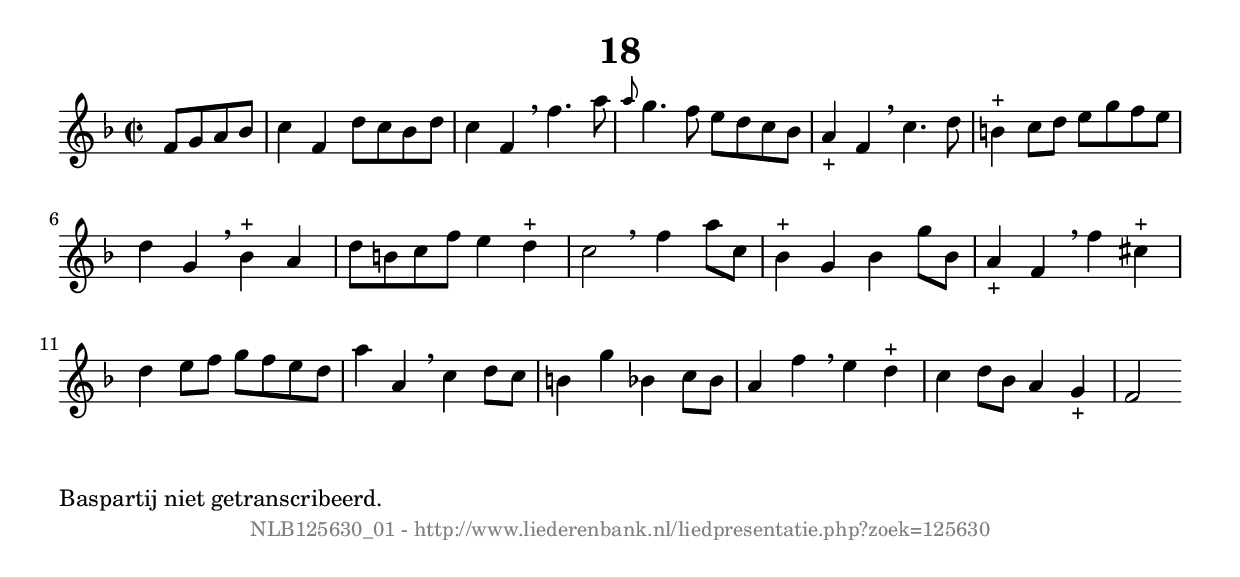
%
% produced by wce2krn 1.64 (7 June 2014)
%
\version"2.16"
#(append! paper-alist '(("long" . (cons (* 210 mm) (* 2000 mm)))))
#(set-default-paper-size "long")
sb = {\breathe}
mBreak = {\breathe }
bBreak = {\breathe }
x = {\once\override NoteHead #'style = #'cross }
gl=\glissando
itime={\override Staff.TimeSignature #'stencil = ##f }
ficta = {\once\set suggestAccidentals = ##t}
fine = {\once\override Score.RehearsalMark #'self-alignment-X = #1 \mark \markup {\italic{Fine}}}
dc = {\once\override Score.RehearsalMark #'self-alignment-X = #1 \mark \markup {\italic{D.C.}}}
dcf = {\once\override Score.RehearsalMark #'self-alignment-X = #1 \mark \markup {\italic{D.C. al Fine}}}
dcc = {\once\override Score.RehearsalMark #'self-alignment-X = #1 \mark \markup {\italic{D.C. al Coda}}}
ds = {\once\override Score.RehearsalMark #'self-alignment-X = #1 \mark \markup {\italic{D.S.}}}
dsf = {\once\override Score.RehearsalMark #'self-alignment-X = #1 \mark \markup {\italic{D.S. al Fine}}}
dsc = {\once\override Score.RehearsalMark #'self-alignment-X = #1 \mark \markup {\italic{D.S. al Coda}}}
pv = {\set Score.repeatCommands = #'((volta "1"))}
sv = {\set Score.repeatCommands = #'((volta "2"))}
tv = {\set Score.repeatCommands = #'((volta "3"))}
qv = {\set Score.repeatCommands = #'((volta "4"))}
xv = {\set Score.repeatCommands = #'((volta #f))}
\header{ tagline = ""
title = "18"
}
\score {{
\key f \major
\relative g'
{
\set melismaBusyProperties = #'()
\partial 32*16
\time 2/2
\tempo 4=120
\override Score.MetronomeMark #'transparent = ##t
\override Score.RehearsalMark #'break-visibility = #(vector #t #t #f)
f8 g a bes c4 f, d'8 c bes d c4 f, \sb f'4. a8 \grace {a} g4. f8 e d c bes a4_"+" f \mBreak
c'4. d8 b4^"+" c8 d e g f e d4 g, \sb bes^"+" a d8 b c f e4 d^"+" c2 \bar ":|:" \bBreak
f4 a8 c, bes4^"+" g bes g'8 bes, a4_"+" f \sb f' cis^"+" d e8 f g f e d a'4 a, \mBreak
c4 d8 c b4 g' bes, c8 bes a4 f' \sb e d^"+" c d8 bes a4 g_"+" f2 \bar ":|:"
 }}
 \midi { }
 \layout {
            indent = 0.0\cm
}
}
\markup { \wordwrap-string #" 
Baspartij niet getranscribeerd.
"}
\markup { \vspace #0 } \markup { \with-color #grey \fill-line { \center-column { \smaller "NLB125630_01 - http://www.liederenbank.nl/liedpresentatie.php?zoek=125630" } } }
